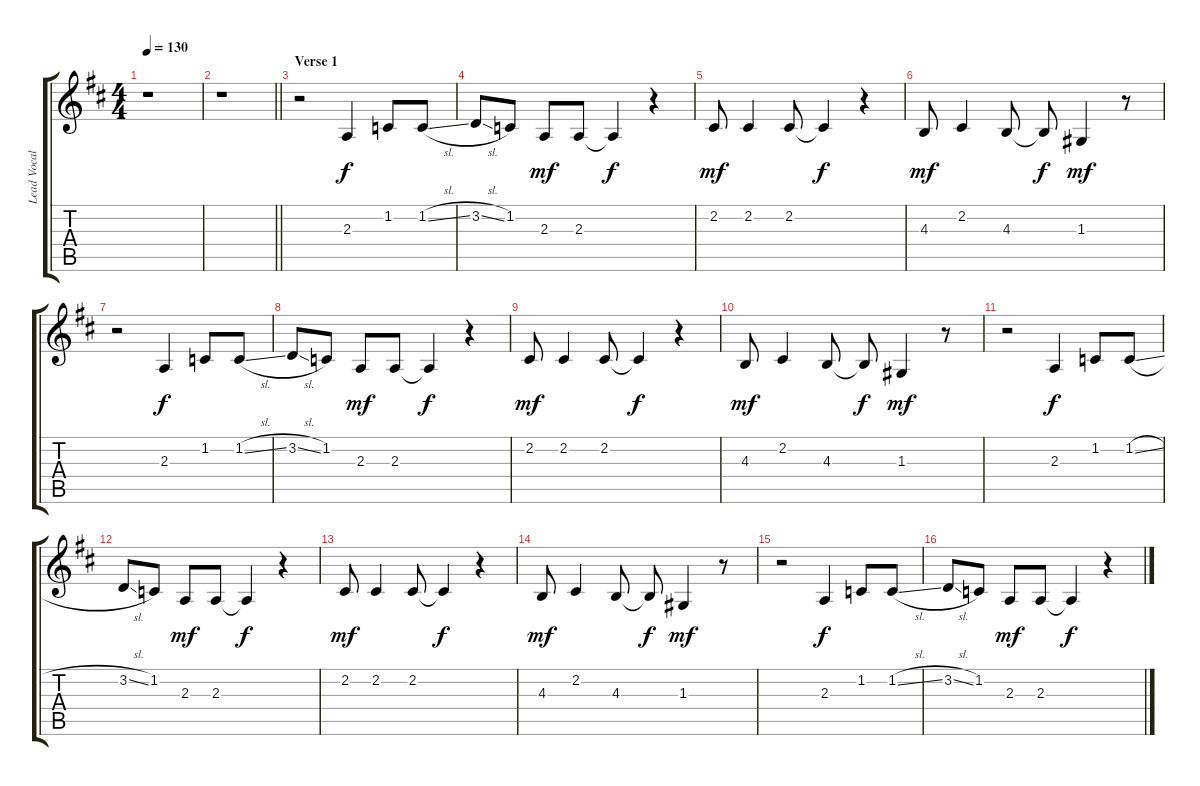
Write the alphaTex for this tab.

\track ("Lead Vocals" "Lead Vocal") {instrument lead6voice}
\staff {score tabs}
\tuning (E4 B3 G3 D3 A2 D2) {hide}
\ts (4 4)
\tempo 130
\clef g2
\ks d
r.1{dy f} |
\barLineRight lightlight
r.1 |
\section ("" "Verse 1")
r.2 2.3.4 1.2.8 1.2{sl}.8 |
3.2{sl}.8 1.2.8 2.3.8{dy mf} 2.3.8 2.3{t}.4{dy f} r.4 |
2.2.8{dy mf} 2.2.4 2.2.8 2.2{t}.4{dy f} r.4 |
4.3.8{dy mf} 2.2.4 4.3.8 4.3{t}.8{dy f} 1.3.4{dy mf} r.8 |
r.2 2.3.4{dy f} 1.2.8 1.2{sl}.8 |
3.2{sl}.8 1.2.8 2.3.8{dy mf} 2.3.8 2.3{t}.4{dy f} r.4 |
2.2.8{dy mf} 2.2.4 2.2.8 2.2{t}.4{dy f} r.4 |
4.3.8{dy mf} 2.2.4 4.3.8 4.3{t}.8{dy f} 1.3.4{dy mf} r.8 |
r.2 2.3.4{dy f} 1.2.8 1.2{sl}.8 |
3.2{sl}.8 1.2.8 2.3.8{dy mf} 2.3.8 2.3{t}.4{dy f} r.4 |
2.2.8{dy mf} 2.2.4 2.2.8 2.2{t}.4{dy f} r.4 |
4.3.8{dy mf} 2.2.4 4.3.8 4.3{t}.8{dy f} 1.3.4{dy mf} r.8 |
r.2 2.3.4{dy f} 1.2.8 1.2{sl}.8 |
3.2{sl}.8 1.2.8 2.3.8{dy mf} 2.3.8 2.3{t}.4{dy f} r.4
